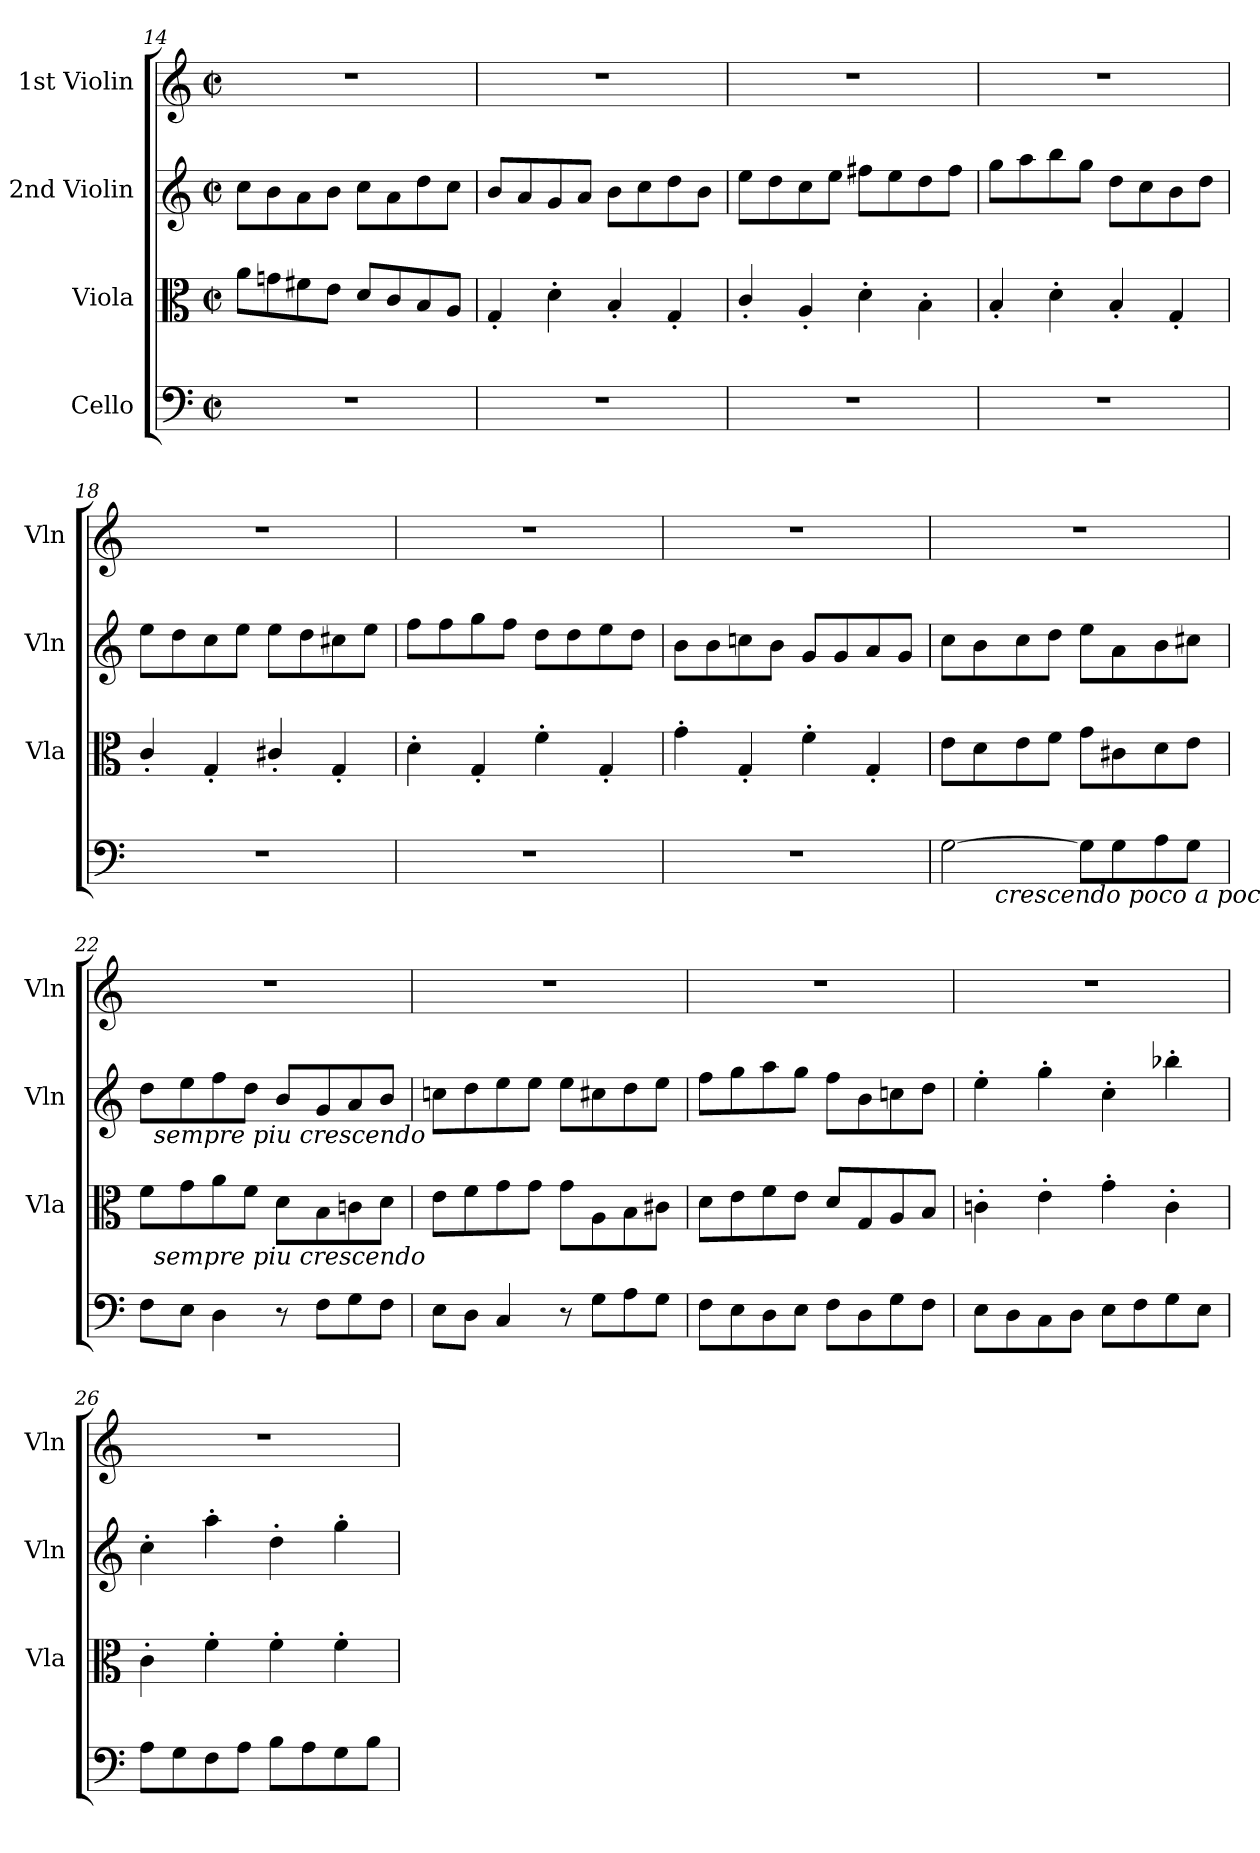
**kern	**kern	**kern	**kern
*part4	*part3	*part2	*part1
*staff4	*staff3	*staff2	*staff1
*I"Cello	*I"Viola	*I"2nd Violin	*I"1st Violin
*	*I'Vla	*I'Vln	*I'Vln
*clefF4	*clefC3	*clefG2	*clefG2
*k[]	*k[]	*k[]	*k[]
*C:	*C:	*C:	*C:
*M2/2	*M2/2	*M2/2	*M2/2
*met(c|)	*met(c|)	*met(c|)	*met(c|)
=14	=14	=14	=14
1r	8a\L	8cc\L	1r
.	8gn\	8b\	.
.	8f#X\	8a\	.
.	8e\J	8b\J	.
.	8d/L	8cc\L	.
.	8c/	8a\	.
.	8B/	8dd\	.
.	8A/J	8cc\J	.
=15	=15	=15	=15
1r	4G'</	8b/L	1r
.	.	8a/	.
.	4d'>\	8g/	.
.	.	8a/J	.
.	4B'</	8b\L	.
.	.	8cc\	.
.	4G'</	8dd\	.
.	.	8b\J	.
=16	=16	=16	=16
1r	4c'>/	8ee\L	1r
.	.	8dd\	.
.	4A'</	8cc\	.
.	.	8ee\J	.
.	4d'>\	8ff#X\L	.
.	.	8ee\	.
.	4B'<\	8dd\	.
.	.	8ff#\J	.
!!LO:PB:g=z
=17	=17	=17	=17
1r	4B'</	8gg\L	1r
.	.	8aa\	.
.	4d'>\	8bb\	.
.	.	8gg\J	.
.	4B'</	8dd\L	.
.	.	8cc\	.
.	4G'</	8b\	.
.	.	8dd\J	.
=18	=18	=18	=18
1r	4c'>/	8ee\L	1r
.	.	8dd\	.
.	4G'</	8cc\	.
.	.	8ee\J	.
.	4c#X'>/	8ee\L	.
.	.	8dd\	.
.	4G'</	8cc#X\	.
.	.	8ee\J	.
=19	=19	=19	=19
1r	4d'>\	8ff\L	1r
.	.	8ff\	.
.	4G'</	8gg\	.
.	.	8ff\J	.
.	4f'>\	8dd\L	.
.	.	8dd\	.
.	4G'</	8ee\	.
.	.	8dd\J	.
=20	=20	=20	=20
1r	4g'>\	8b\L	1r
.	.	8b\	.
.	4G'</	8ccn\	.
.	.	8b\J	.
.	4f'>\	8g/L	.
.	.	8g/	.
.	4G'</	8a/	.
.	.	8g/J	.
=21	=21	=21	=21
*^	*	*	*
[2G\	8.ryy	8e\L	8cc\L	1r
.	.	8d\	8b\	.
!	!LO:TX:b:i:t=crescendo poco a poco	!	!	!
.	2ryy	.	.	.
.	.	8e\	8cc\	.
.	.	8f\J	8dd\J	.
8G\L]	.	8g\L	8ee\L	.
8G\	.	8c#X\	8a\	.
.	4ryy	.	.	.
8A\	.	8d\	8b\	.
8G\J	.	8e\J	8cc#X\J	.
.	16ryy	.	.	.
*v	*v	*	*	*
=22	=22	=22	=22
*	*^	*^	*
8F\L	8f\L	32ryy	8dd\L	32ryy	1r
!	!	!	!	!LO:TX:b:i:t=sempre piu crescendo	!
!	!	!LO:TX:b:i:t=sempre piu crescendo	!	!	!
.	.	2ryy	.	2ryy	.
8E\J	8g\	.	8ee\	.	.
4D\	8a\	.	8ff\	.	.
.	8f\J	.	8dd\J	.	.
8r	8d\L	.	8b/L	.	.
.	.	4...ryy	.	4...ryy	.
8F\L	8B\	.	8g/	.	.
8G\	8cn\	.	8a/	.	.
8F\J	8d\J	.	8b/J	.	.
*	*v	*v	*	*	*
*	*	*v	*v	*
=23	=23	=23	=23
8E\L	8e\L	8ccn\L	1r
8D\J	8f\	8dd\	.
4C/	8g\	8ee\	.
.	8g\J	8ee\J	.
8r	8g\L	8ee\L	.
8G\L	8A\	8cc#X\	.
8A\	8B\	8dd\	.
8G\J	8c#X\J	8ee\J	.
=24	=24	=24	=24
8F\L	8d\L	8ff\L	1r
8E\	8e\	8gg\	.
8D\	8f\	8aa\	.
8E\J	8e\J	8gg\J	.
8F\L	8d/L	8ff\L	.
8D\	8G/	8b\	.
8G\	8A/	8ccn\	.
8F\J	8B/J	8dd\J	.
!!LO:LB:g=z
=25	=25	=25	=25
8E\L	4cn'>\	4ee'>\	1r
8D\	.	.	.
8C\	4e'>\	4gg'>\	.
8D\J	.	.	.
8E\L	4g'>\	4cc'>\	.
8F\	.	.	.
8G\	4c'>\	4bb-X'>\	.
8E\J	.	.	.
=26	=26	=26	=26
8A\L	4c'>\	4cc'>\	1r
8G\	.	.	.
8F\	4f'>\	4aa'>\	.
8A\J	.	.	.
8B\L	4f'>\	4dd'>\	.
8A\	.	.	.
8G\	4f'>\	4gg'>\	.
8B\J	.	.	.
=	=	=	=
*-	*-	*-	*-
